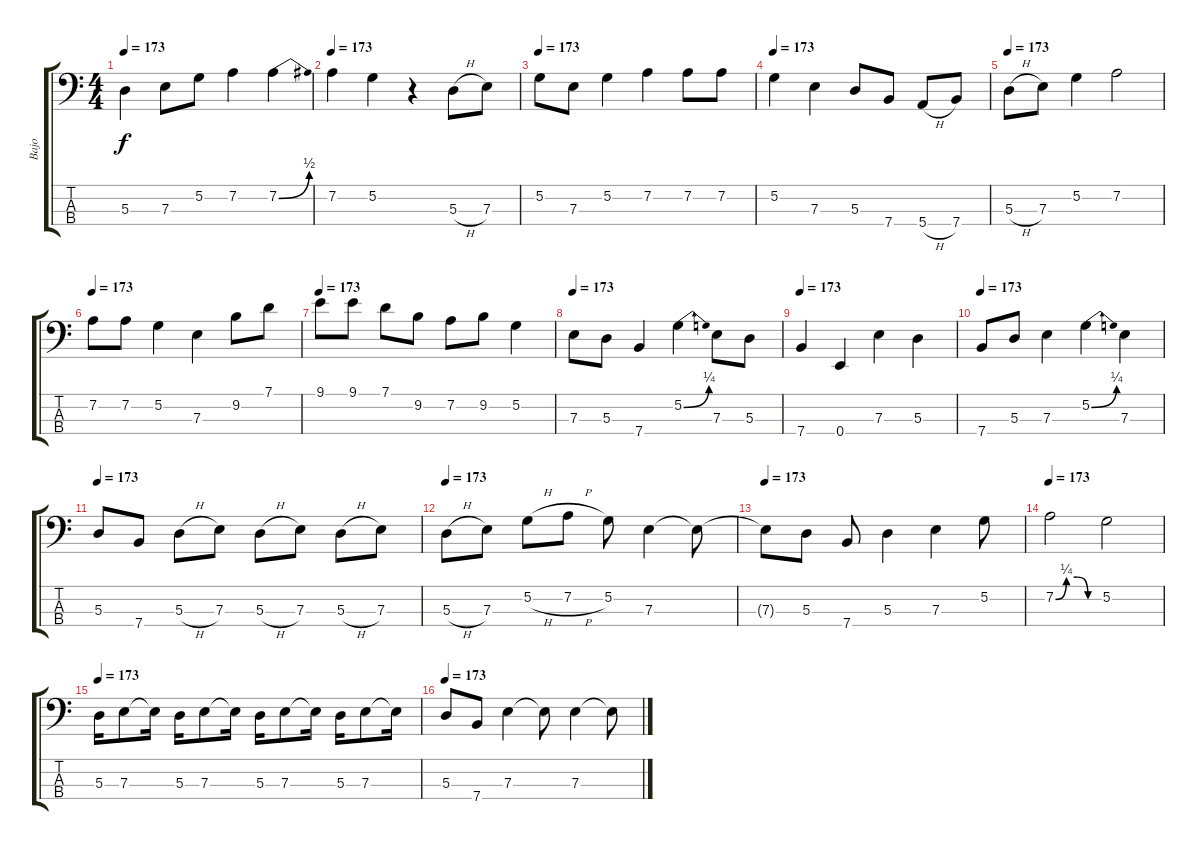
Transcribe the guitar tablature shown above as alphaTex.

\track ("Bajo" "Bajo") {instrument electricbassfinger}
\staff {score tabs}
\tuning (G2 D2 A1 E1) {hide}
\ts (4 4)
\tempo 173
\clef f4
\ks c
5.3.4{dy f} 7.3.8 5.2.8 7.2.4 7.2{be (bend 0 0 60 2)}.4 |
\tempo 173
7.2.4 5.2.4 r.4 5.3{h}.8 7.3.8 |
\tempo 173
5.2.8 7.3.8 5.2.4 7.2.4 7.2.8 7.2.8 |
\tempo 173
5.2.4 7.3.4 5.3.8 7.4.8 5.4{h}.8 7.4.8 |
\tempo 173
5.3{h}.8 7.3.8 5.2.4 7.2.2 |
\tempo 173
7.2.8 7.2.8 5.2.4 7.3.4 9.2.8 7.1.8 |
\tempo 173
9.1.8 9.1.8 7.1.8 9.2.8 7.2.8 9.2.8 5.2.4 |
\tempo 173
7.3.8 5.3.8 7.4.4 5.2{be (bend 0 0 60 1)}.4 7.3.8 5.3.8 |
\tempo 173
7.4.4 0.4.4 7.3.4 5.3.4 |
\tempo 173
7.4.8 5.3.8 7.3.4 5.2{be (bend 0 0 60 1)}.4 7.3.4 |
\tempo 173
5.3.8 7.4.8 5.3{h}.8 7.3.8 5.3{h}.8 7.3.8 5.3{h}.8 7.3.8 |
\tempo 173
5.3{h}.8 7.3.8 5.2{h}.8 7.2{h}.8 5.2.8 7.3.4 7.3{t}.8 |
\tempo 173
7.3{t}.8 5.3.8 7.4.8 5.3.4 7.3.4 5.2.8 |
\tempo 173
7.2{be (custom 0 0 15 1 30 1 45 0 60 0)}.2 5.2.2 |
\tempo 173
5.3.16 7.3.8 7.3{t}.16 5.3.16 7.3.8 7.3{t}.16 5.3.16 7.3.8 7.3{t}.16 5.3.16 7.3.8 7.3{t}.16 |
\tempo 173
5.3.8 7.4.8 7.3.4 7.3{t}.8 7.3.4 7.3{t}.8
